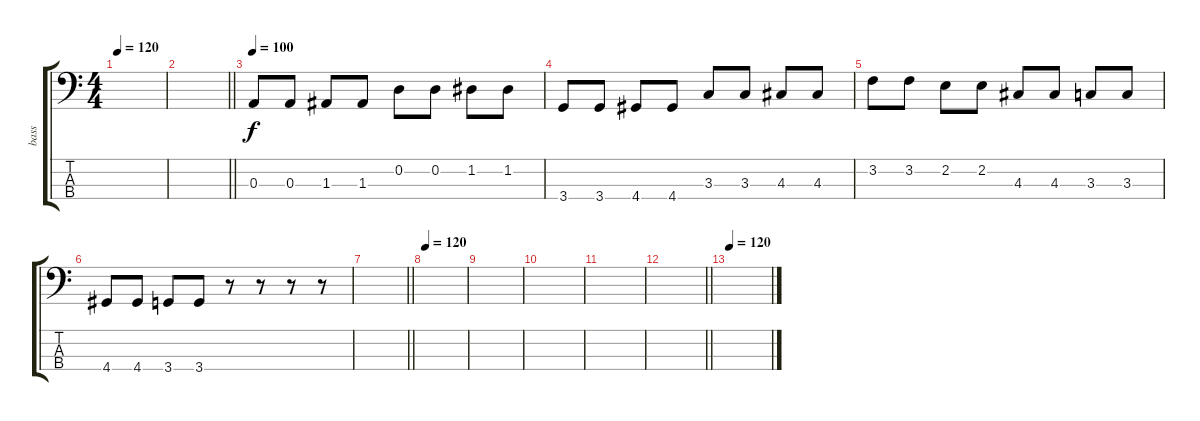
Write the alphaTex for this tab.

\track ("bass" "bass") {instrument electricbassfinger}
\staff {score tabs}
\tuning (G2 D2 A1 E1) {hide}
\ts (4 4)
\tempo 120
\clef f4
\ks c
|
\barLineRight lightlight
|
\section ("" "")
\tempo 100
0.3.8 0.3.8 1.3.8 1.3.8 0.2.8 0.2.8 1.2.8 1.2.8 |
3.4.8 3.4.8 4.4.8 4.4.8 3.3.8 3.3.8 4.3.8 4.3.8 |
3.2.8 3.2.8 2.2.8 2.2.8 4.3.8 4.3.8 3.3.8 3.3.8 |
4.4.8 4.4.8 3.4.8 3.4.8 r.8 r.8 r.8 r.8 |
\barLineRight lightlight
|
\section ("" "")
\tempo 120
|
|
|
|
\barLineRight lightlight
|
\section ("" "")
\tempo 120
